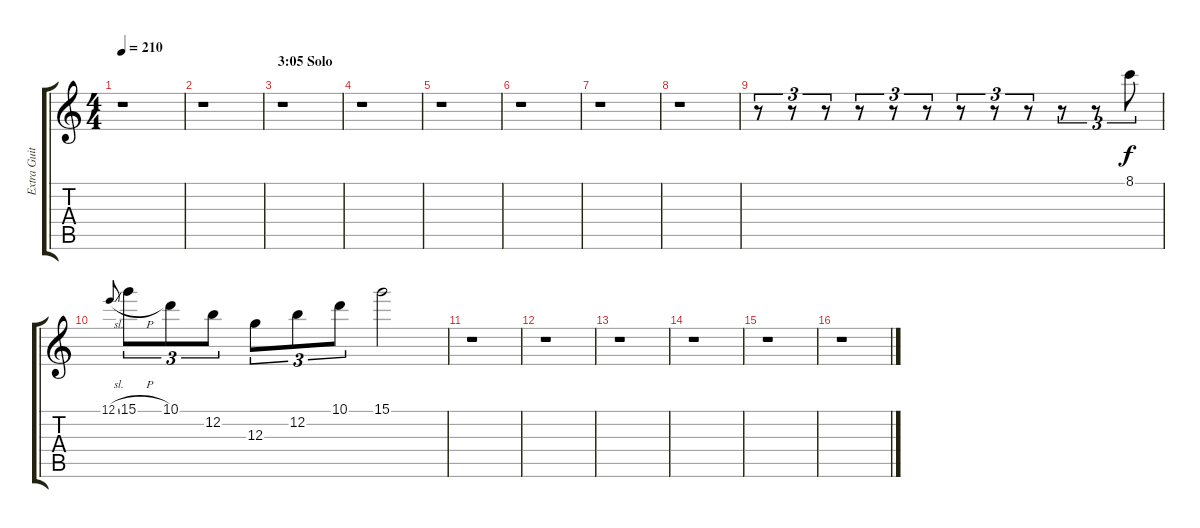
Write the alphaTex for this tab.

\track ("Extra Guitar 2" "Extra Guit") {instrument distortionguitar}
\staff {score tabs}
\tuning (E4 B3 G3 D3 A2 E2) {hide}
\ts (4 4)
\tempo 210
\clef g2
\ks c
r.1{dy f} |
r.1 |
\section ("" "3:05 Solo")
r.1 |
r.1 |
r.1 |
r.1 |
r.1 |
r.1 |
r.8{tu (3 2)} r.8{tu (3 2)} r.8{tu (3 2)} r.8{tu (3 2)} r.8{tu (3 2)} r.8{tu (3 2)} r.8{tu (3 2)} r.8{tu (3 2)} r.8{tu (3 2)} r.8{tu (3 2)} r.8{tu (3 2)} 8.1.8{tu (3 2)} |
12.1{sl}.8{gr onbeat} 15.1{h}.8{tu (3 2)} 10.1.8{tu (3 2)} 12.2.8{tu (3 2)} 12.3.8{tu (3 2)} 12.2.8{tu (3 2)} 10.1.8{tu (3 2)} 15.1.2 |
r.1 |
r.1 |
r.1 |
r.1 |
r.1 |
r.1
